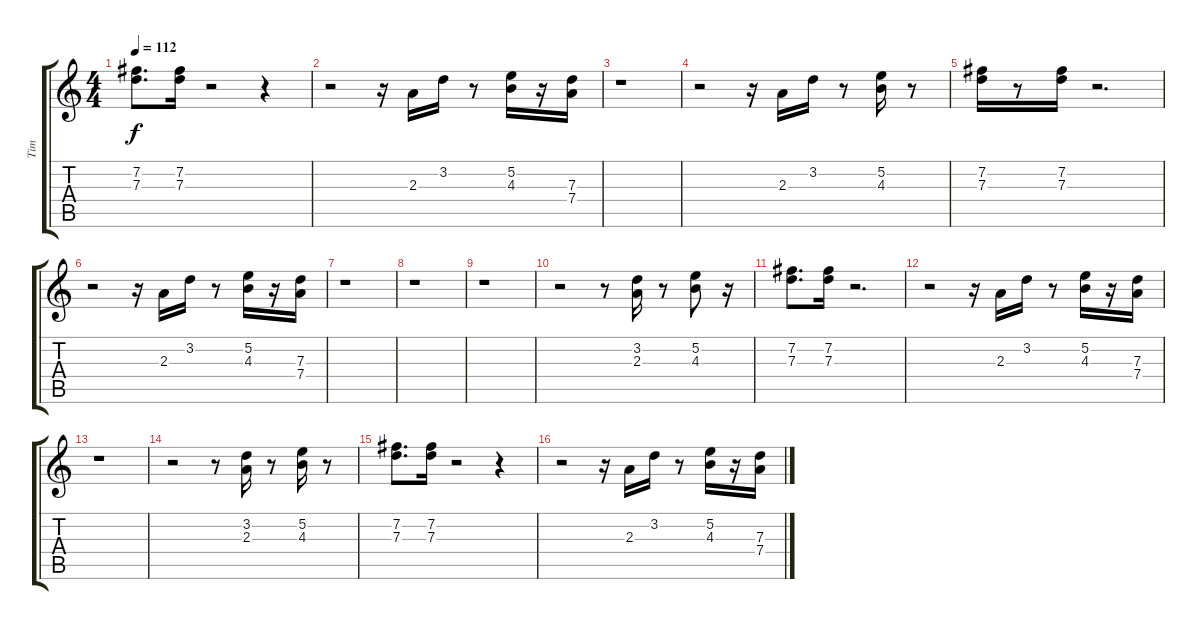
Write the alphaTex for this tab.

\track ("Tim" "Tim") {instrument acousticguitarsteel}
\staff {score tabs}
\tuning (E4 B3 G3 D3 A2 E2) {hide}
\ts (4 4)
\tempo 112
\clef g2
\ks c
(7.2 7.3).8{d dy f} (7.2 7.3).16 r.2 r.4 |
r.2 r.16 2.3.16 3.2.16 r.8 (5.2 4.3).16 r.16 (7.3 7.4).16 |
r.1 |
r.2 r.16 2.3.16 3.2.16 r.8 (5.2 4.3).16 r.8 |
(7.2 7.3).16 r.8 (7.2 7.3).16 r.2{d} |
r.2 r.16 2.3.16 3.2.16 r.8 (5.2 4.3).16 r.16 (7.3 7.4).16 |
r.1 |
r.1 |
r.1 |
r.2 r.8 (3.2 2.3).16 r.8 (5.2 4.3).8 r.16 |
(7.2 7.3).8{d} (7.2 7.3).16 r.2{d} |
r.2 r.16 2.3.16 3.2.16 r.8 (5.2 4.3).16 r.16 (7.3 7.4).16 |
r.1 |
r.2 r.8 (3.2 2.3).16 r.8 (5.2 4.3).16 r.8 |
(7.2 7.3).8{d} (7.2 7.3).16 r.2 r.4 |
r.2 r.16 2.3.16 3.2.16 r.8 (5.2 4.3).16 r.16 (7.3 7.4).16
